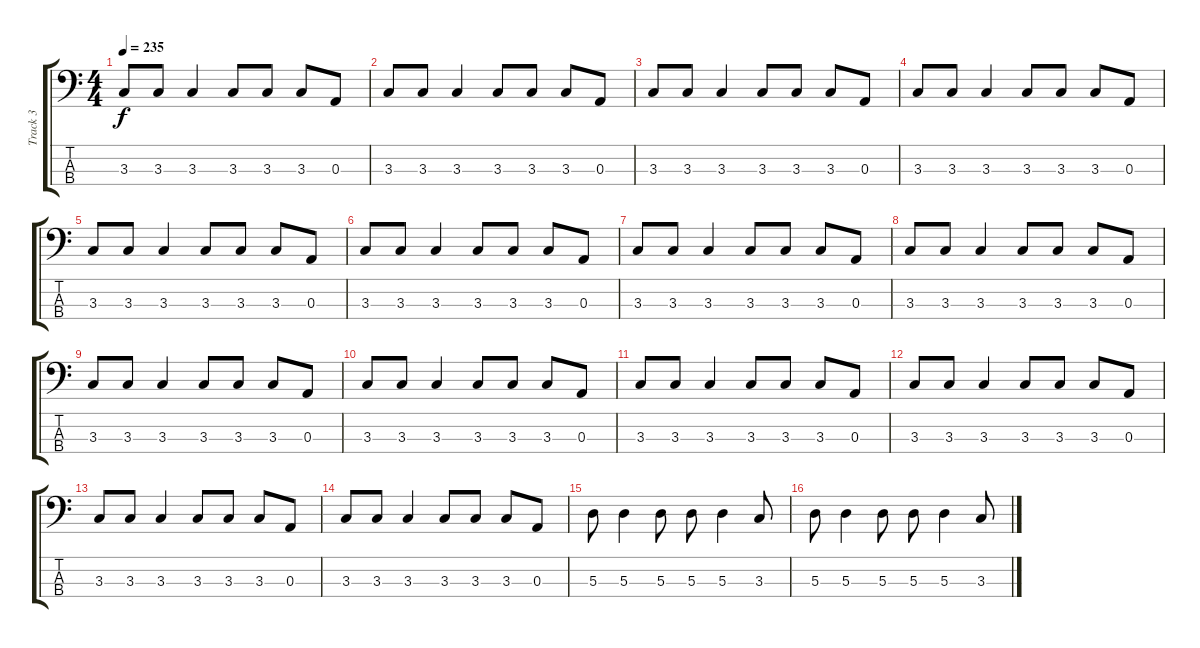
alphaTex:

\track ("Track 3" "Track 3") {instrument electricbasspick}
\staff {score tabs}
\tuning (G2 D2 A1 E1) {hide}
\ts (4 4)
\tempo 235
\clef f4
\ks c
3.3.8{dy f instrument electricbasspick} 3.3.8 3.3.4 3.3.8 3.3.8 3.3.8 0.3.8 |
3.3.8 3.3.8 3.3.4 3.3.8 3.3.8 3.3.8 0.3.8 |
3.3.8 3.3.8 3.3.4 3.3.8 3.3.8 3.3.8 0.3.8 |
3.3.8 3.3.8 3.3.4 3.3.8 3.3.8 3.3.8 0.3.8 |
3.3.8 3.3.8 3.3.4 3.3.8 3.3.8 3.3.8 0.3.8 |
3.3.8 3.3.8 3.3.4 3.3.8 3.3.8 3.3.8 0.3.8 |
3.3.8 3.3.8 3.3.4 3.3.8 3.3.8 3.3.8 0.3.8 |
3.3.8 3.3.8 3.3.4 3.3.8 3.3.8 3.3.8 0.3.8 |
3.3.8 3.3.8 3.3.4 3.3.8 3.3.8 3.3.8 0.3.8 |
3.3.8 3.3.8 3.3.4 3.3.8 3.3.8 3.3.8 0.3.8 |
3.3.8 3.3.8 3.3.4 3.3.8 3.3.8 3.3.8 0.3.8 |
3.3.8 3.3.8 3.3.4 3.3.8 3.3.8 3.3.8 0.3.8 |
3.3.8 3.3.8 3.3.4 3.3.8 3.3.8 3.3.8 0.3.8 |
3.3.8 3.3.8 3.3.4 3.3.8 3.3.8 3.3.8 0.3.8 |
5.3.8 5.3.4 5.3.8 5.3.8 5.3.4 3.3.8 |
5.3.8 5.3.4 5.3.8 5.3.8 5.3.4 3.3.8
